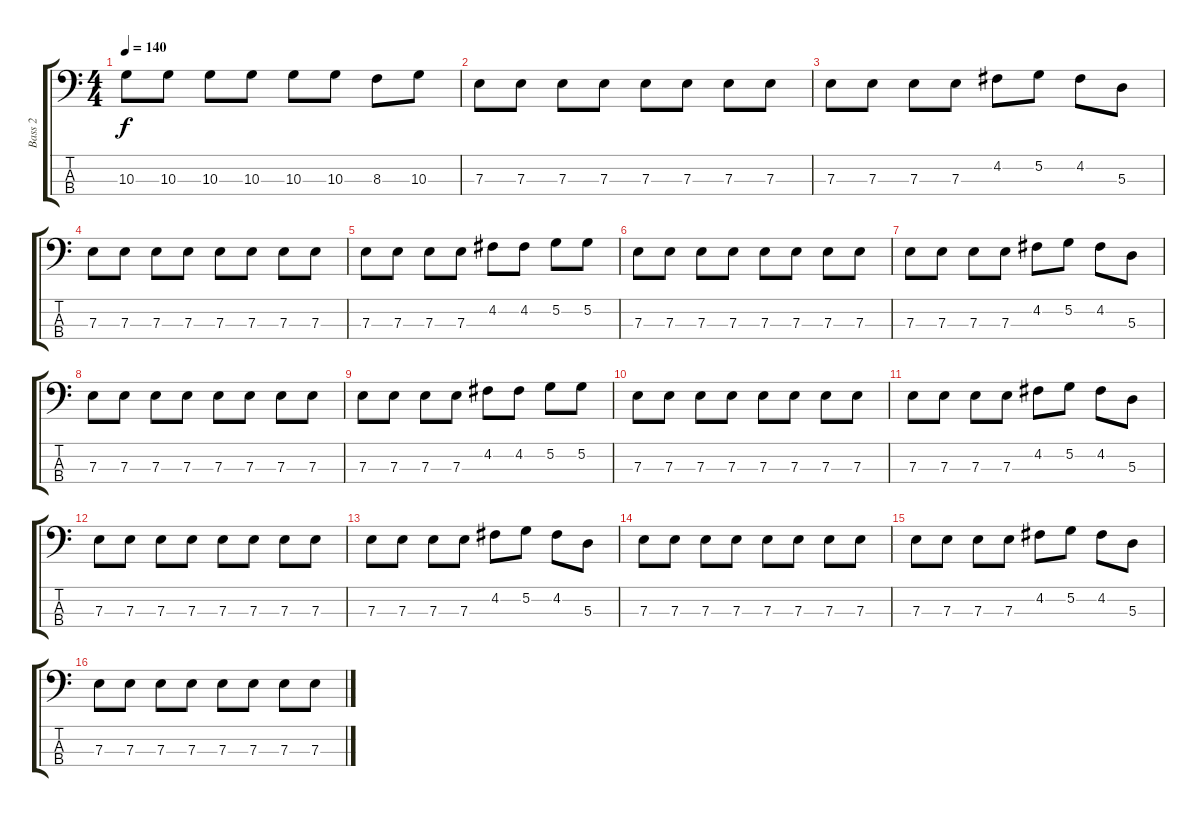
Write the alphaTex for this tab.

\track ("Bass 2" "Bass 2") {instrument electricbassfinger}
\staff {score tabs}
\tuning (G2 D2 A1 E1) {hide}
\ts (4 4)
\tempo 140
\clef f4
\ks c
10.3.8{dy f} 10.3.8 10.3.8 10.3.8 10.3.8 10.3.8 8.3.8 10.3.8 |
7.3.8 7.3.8 7.3.8 7.3.8 7.3.8 7.3.8 7.3.8 7.3.8 |
7.3.8 7.3.8 7.3.8 7.3.8 4.2.8 5.2.8 4.2.8 5.3.8 |
7.3.8 7.3.8 7.3.8 7.3.8 7.3.8 7.3.8 7.3.8 7.3.8 |
7.3.8 7.3.8 7.3.8 7.3.8 4.2.8 4.2.8 5.2.8 5.2.8 |
7.3.8 7.3.8 7.3.8 7.3.8 7.3.8 7.3.8 7.3.8 7.3.8 |
7.3.8 7.3.8 7.3.8 7.3.8 4.2.8 5.2.8 4.2.8 5.3.8 |
7.3.8 7.3.8 7.3.8 7.3.8 7.3.8 7.3.8 7.3.8 7.3.8 |
7.3.8 7.3.8 7.3.8 7.3.8 4.2.8 4.2.8 5.2.8 5.2.8 |
7.3.8 7.3.8 7.3.8 7.3.8 7.3.8 7.3.8 7.3.8 7.3.8 |
7.3.8 7.3.8 7.3.8 7.3.8 4.2.8 5.2.8 4.2.8 5.3.8 |
7.3.8 7.3.8 7.3.8 7.3.8 7.3.8 7.3.8 7.3.8 7.3.8 |
7.3.8 7.3.8 7.3.8 7.3.8 4.2.8 5.2.8 4.2.8 5.3.8 |
7.3.8 7.3.8 7.3.8 7.3.8 7.3.8 7.3.8 7.3.8 7.3.8 |
7.3.8 7.3.8 7.3.8 7.3.8 4.2.8 5.2.8 4.2.8 5.3.8 |
7.3.8 7.3.8 7.3.8 7.3.8 7.3.8 7.3.8 7.3.8 7.3.8
